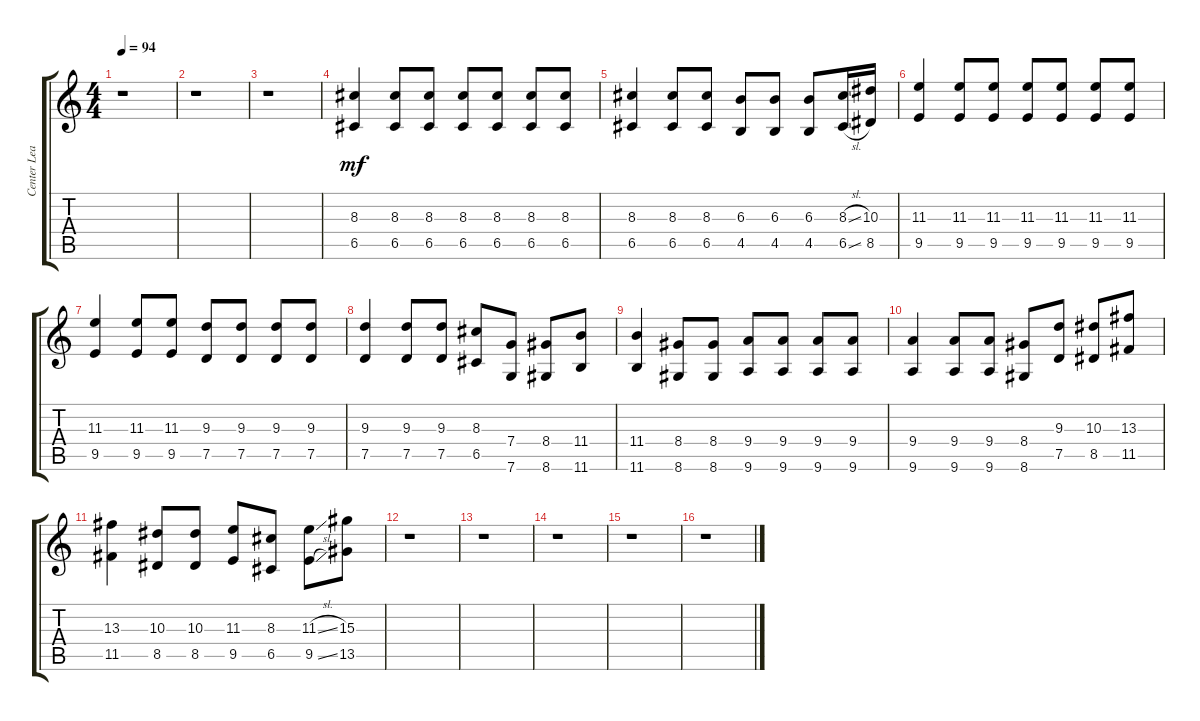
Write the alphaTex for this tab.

\track ("Center Lead 1" "Center Lea") {instrument overdrivenguitar}
\staff {score tabs}
\tuning (D4 A3 F3 C3 G2 C2) {hide}
\ts (4 4)
\tempo 94
\clef g2
\ks aminor
r.1{dy mf} |
r.1 |
r.1 |
(8.3 6.5).4 (8.3 6.5).8 (8.3 6.5).8 (8.3 6.5).8 (8.3 6.5).8 (8.3 6.5).8 (8.3 6.5).8 |
(8.3 6.5).4 (8.3 6.5).8 (8.3 6.5).8 (6.3 4.5).8 (6.3 4.5).8 (6.3 4.5).8 (8.3{sl} 6.5{sl}).16 (10.3 8.5).16 |
(11.3 9.5).4 (11.3 9.5).8 (11.3 9.5).8 (11.3 9.5).8 (11.3 9.5).8 (11.3 9.5).8 (11.3 9.5).8 |
(11.3 9.5).4 (11.3 9.5).8 (11.3 9.5).8 (9.3 7.5).8 (9.3 7.5).8 (9.3 7.5).8 (9.3 7.5).8 |
(9.3 7.5).4 (9.3 7.5).8 (9.3 7.5).8 (8.3 6.5).8 (7.4 7.6).8 (8.4 8.6).8 (11.4 11.6).8 |
(11.4 11.6).4 (8.4 8.6).8 (8.4 8.6).8 (9.4 9.6).8 (9.4 9.6).8 (9.4 9.6).8 (9.4 9.6).8 |
(9.4 9.6).4 (9.4 9.6).8 (9.4 9.6).8 (8.4 8.6).8 (9.3 7.5).8 (10.3 8.5).8 (13.3 11.5).8 |
(13.3 11.5).4 (10.3 8.5).8 (10.3 8.5).8 (11.3 9.5).8 (8.3 6.5).8 (11.3{sl} 9.5{sl}).8 (15.3 13.5).8 |
r.1 |
r.1 |
r.1 |
r.1 |
r.1
